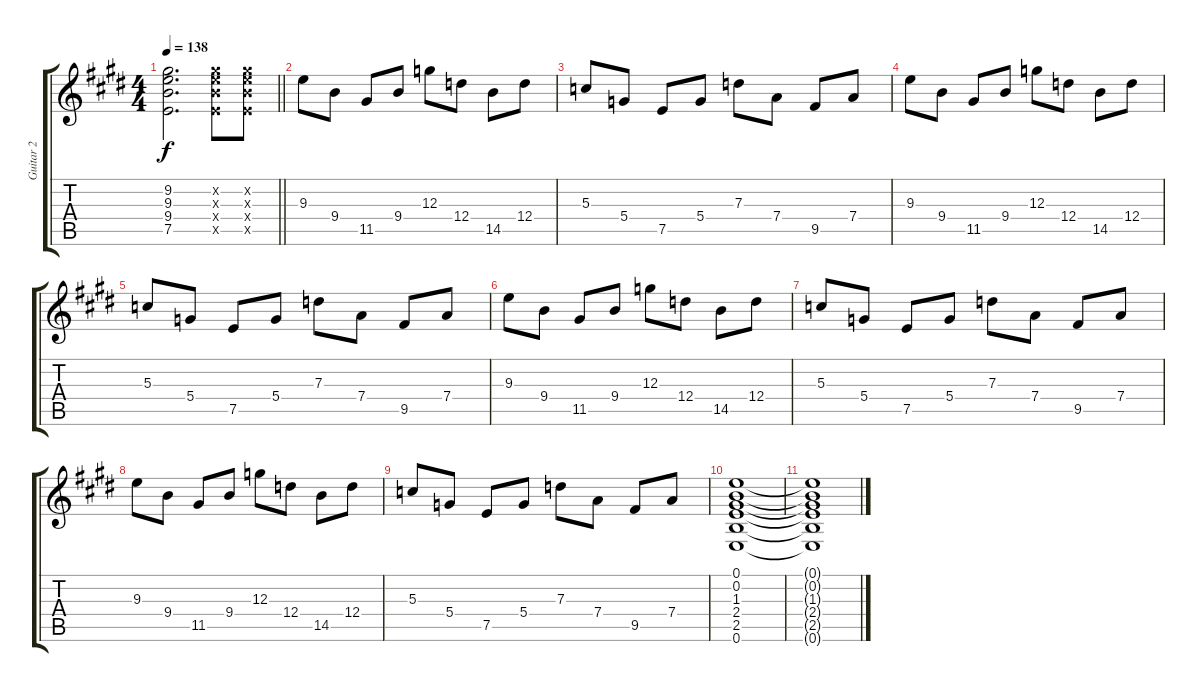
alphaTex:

\track ("Guitar 2" "Guitar 2") {instrument electricguitarclean}
\staff {score tabs}
\tuning (E4 B3 G3 D3 A2 E2) {hide}
\ts (4 4)
\tempo 138
\clef g2
\barLineRight lightlight
\ks c#minor
(9.2 9.3 9.4 7.5).2{d dy f} (9.2{x} 9.3{x} 9.4{x} 7.5{x}).8 (9.2{x} 9.3{x} 9.4{x} 7.5{x}).8 |
\ks e
9.3.8 9.4.8 11.5.8 9.4.8 12.3.8 12.4.8 14.5.8 12.4.8 |
\ks c#minor
5.3.8 5.4.8 7.5.8 5.4.8 7.3.8 7.4.8 9.5.8 7.4.8 |
9.3.8 9.4.8 11.5.8 9.4.8 12.3.8 12.4.8 14.5.8 12.4.8 |
\ks e
5.3.8 5.4.8 7.5.8 5.4.8 7.3.8 7.4.8 9.5.8 7.4.8 |
\ks c#minor
9.3.8 9.4.8 11.5.8 9.4.8 12.3.8 12.4.8 14.5.8 12.4.8 |
5.3.8 5.4.8 7.5.8 5.4.8 7.3.8 7.4.8 9.5.8 7.4.8 |
\ks e
9.3.8 9.4.8 11.5.8 9.4.8 12.3.8 12.4.8 14.5.8 12.4.8 |
\ks c#minor
5.3.8 5.4.8 7.5.8 5.4.8 7.3.8 7.4.8 9.5.8 7.4.8 |
(0.1 0.2 1.3 2.4 2.5 0.6).1 |
(0.1{t} 0.2{t} 1.3{t} 2.4{t} 2.5{t} 0.6{t}).1
